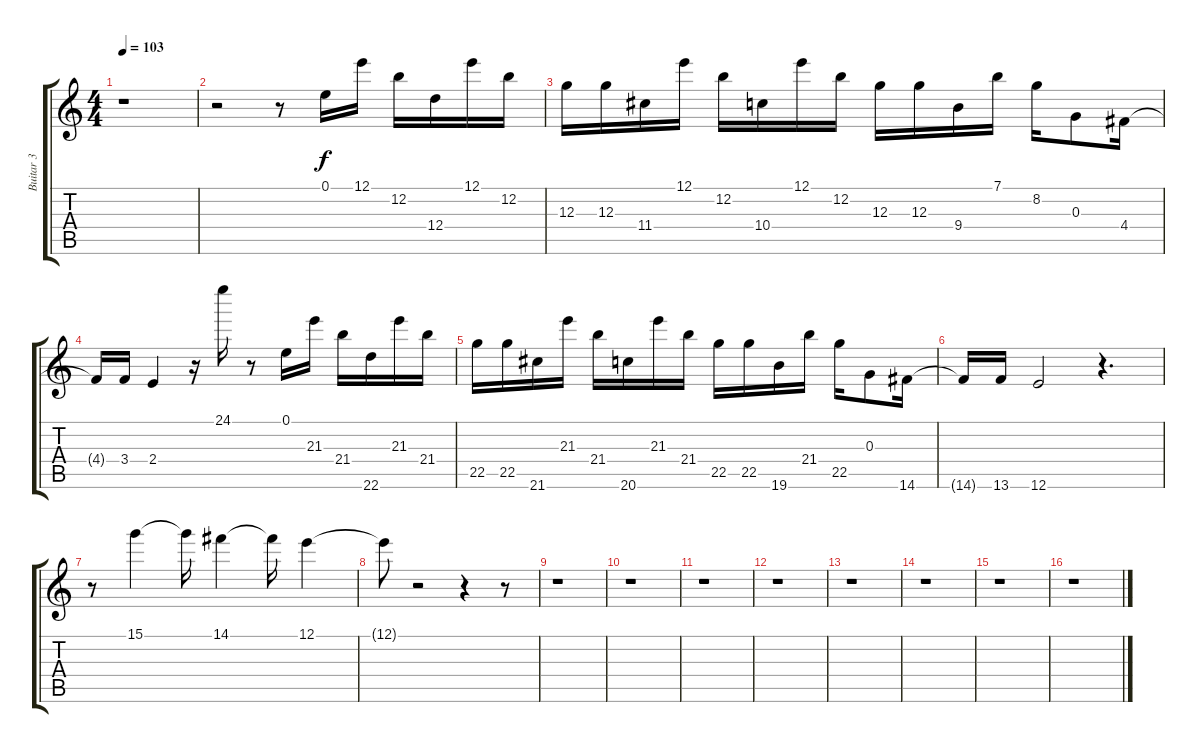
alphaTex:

\track ("Buitar 3" "Buitar 3") {instrument electricguitarclean}
\staff {score tabs}
\tuning (E4 B3 G3 D3 A2 E2) {hide}
\ts (4 4)
\tempo 103
\clef g2
\ks c
r.1{dy f} |
r.2 r.8 0.1.16 12.1.16 12.2.16 12.4.16 12.1.16 12.2.16 |
12.3.16 12.3.16 11.4.16 12.1.16 12.2.16 10.4.16 12.1.16 12.2.16 12.3.16 12.3.16 9.4.16 7.1.16 8.2.16 0.3.8 4.4.16 |
4.4{t}.16 3.4.16 2.4.4 r.16 24.1.16 r.8 0.1.16 21.3.16 21.4.16 22.6.16 21.3.16 21.4.16 |
22.5.16 22.5.16 21.6.16 21.3.16 21.4.16 20.6.16 21.3.16 21.4.16 22.5.16 22.5.16 19.6.16 21.4.16 22.5.16 0.3.8 14.6.16 |
14.6{t}.16 13.6.16 12.6.2 r.4{d} |
r.8 15.1.4 15.1{t}.16 14.1.4 14.1{t}.16 12.1.4 |
12.1{t}.8 r.2 r.4 r.8 |
r.1 |
r.1 |
r.1 |
r.1 |
r.1 |
r.1 |
r.1 |
r.1
